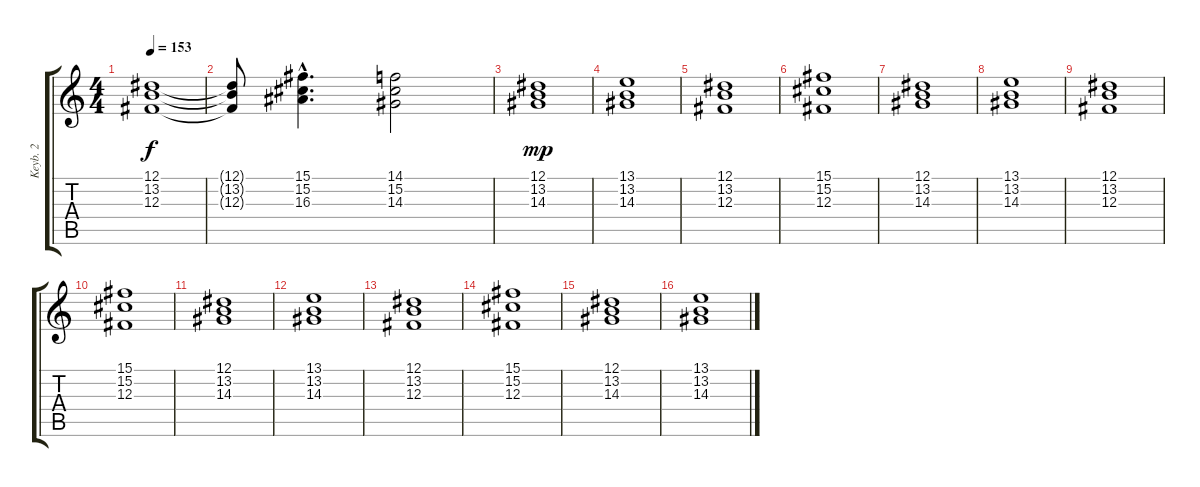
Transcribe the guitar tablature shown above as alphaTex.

\track ("Keyb. 2" "Keyb. 2") {instrument stringensemble1}
\staff {score tabs}
\tuning (Eb4 Bb3 Gb3 Db3 Ab2 Eb2) {hide}
\ts (4 4)
\tempo 153
\clef g2
\ks c
(12.1 13.2 12.3).1{dy f} |
(12.1{t} 13.2{t} 12.3{t}).8 (15.1{hac} 15.2{hac} 16.3{hac}).4{d} (14.1 15.2 14.3).2 |
(12.1 13.2 14.3).1{dy mp} |
(13.1 13.2 14.3).1 |
(12.1 13.2 12.3).1 |
(15.1 15.2 12.3).1 |
(12.1 13.2 14.3).1 |
(13.1 13.2 14.3).1 |
(12.1 13.2 12.3).1 |
(15.1 15.2 12.3).1 |
(12.1 13.2 14.3).1 |
(13.1 13.2 14.3).1 |
(12.1 13.2 12.3).1 |
(15.1 15.2 12.3).1 |
(12.1 13.2 14.3).1 |
(13.1 13.2 14.3).1
